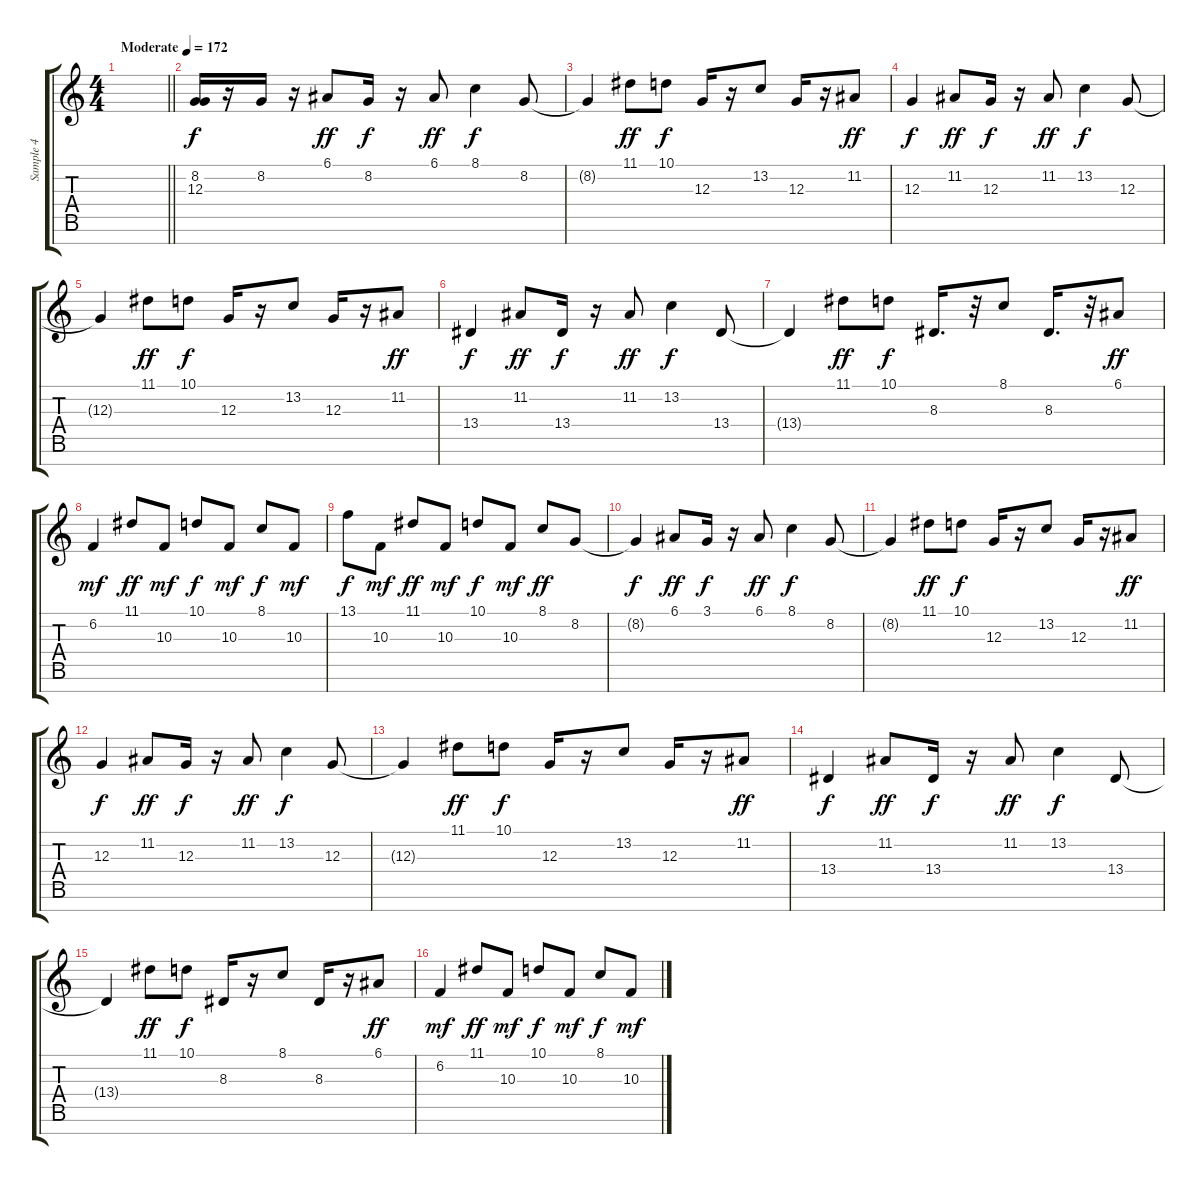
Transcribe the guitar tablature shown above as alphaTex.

\track ("Sample 4" "Sample 4") {instrument electricgrandpiano}
\staff {score tabs}
\tuning (E4 B3 G3 D3 A2 E2 B1) {hide}
\ts (4 4)
\tempo (172 "Moderate")
\clef g2
\barLineRight lightlight
\ks c
|
\section ("" " ")
(8.2 12.3).16 r.16 8.2.16 r.16 6.1.8{dy ff} 8.2.16{dy f} r.16 6.1.8{dy ff} 8.1.4{dy f} 8.2.8 |
8.2{t}.4 11.1.8{dy ff} 10.1.8{dy f} 12.3.16 r.16 13.2.8 12.3.16 r.16 11.2.8{dy ff} |
12.3.4{dy f} 11.2.8{dy ff} 12.3.16{dy f} r.16 11.2.8{dy ff} 13.2.4{dy f} 12.3.8 |
12.3{t}.4 11.1.8{dy ff} 10.1.8{dy f} 12.3.16 r.16 13.2.8 12.3.16 r.16 11.2.8{dy ff} |
13.4.4{dy f} 11.2.8{dy ff} 13.4.16{dy f} r.16 11.2.8{dy ff} 13.2.4{dy f} 13.4.8 |
13.4{t}.4 11.1.8{dy ff} 10.1.8{dy f} 8.3.16{d} r.32 8.1.8 8.3.16{d} r.32 6.1.8{dy ff} |
6.2.4{dy mf} 11.1.8{dy ff} 10.3.8{dy mf} 10.1.8{dy f} 10.3.8{dy mf} 8.1.8{dy f} 10.3.8{dy mf} |
13.1.8{dy f} 10.3.8{dy mf} 11.1.8{dy ff} 10.3.8{dy mf} 10.1.8{dy f} 10.3.8{dy mf} 8.1.8{dy ff} 8.2.8 |
8.2{t}.4{dy f} 6.1.8{dy ff} 3.1.16{dy f} r.16 6.1.8{dy ff} 8.1.4{dy f} 8.2.8 |
8.2{t}.4 11.1.8{dy ff} 10.1.8{dy f} 12.3.16 r.16 13.2.8 12.3.16 r.16 11.2.8{dy ff} |
12.3.4{dy f} 11.2.8{dy ff} 12.3.16{dy f} r.16 11.2.8{dy ff} 13.2.4{dy f} 12.3.8 |
12.3{t}.4 11.1.8{dy ff} 10.1.8{dy f} 12.3.16 r.16 13.2.8 12.3.16 r.16 11.2.8{dy ff} |
13.4.4{dy f} 11.2.8{dy ff} 13.4.16{dy f} r.16 11.2.8{dy ff} 13.2.4{dy f} 13.4.8 |
13.4{t}.4 11.1.8{dy ff} 10.1.8{dy f} 8.3.16 r.16 8.1.8 8.3.16 r.16 6.1.8{dy ff} |
6.2.4{dy mf} 11.1.8{dy ff} 10.3.8{dy mf} 10.1.8{dy f} 10.3.8{dy mf} 8.1.8{dy f} 10.3.8{dy mf}
